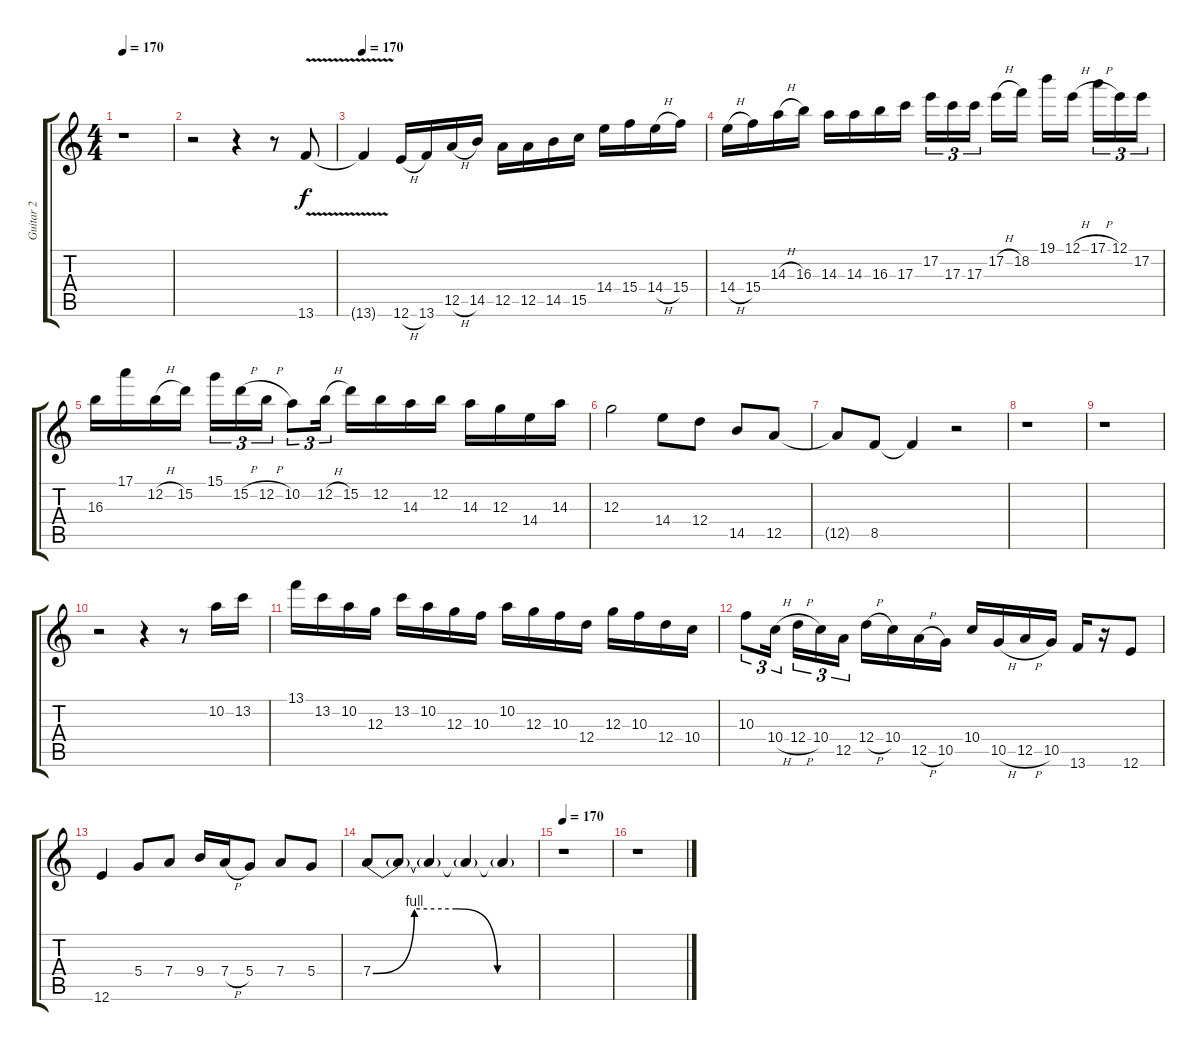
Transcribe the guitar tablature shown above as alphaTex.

\track ("Guitar 2" "Guitar 2") {instrument distortionguitar}
\staff {score tabs}
\tuning (E4 B3 G3 D3 A2 E2) {hide}
\ts (4 4)
\tempo 170
\clef g2
\ks c
r.1{dy f} |
r.2 r.4 r.8 13.6{v}.8 |
\tempo 170
13.6{t}.4 12.6{h}.16 13.6.16 12.5{h}.16 14.5.16 12.5.16 12.5.16 14.5.16 15.5.16 14.4.16 15.4.16 14.4{h}.16 15.4.16 |
14.4{h}.16 15.4.16 14.3{h}.16 16.3.16 14.3.16 14.3.16 16.3.16 17.3.16 17.2.16{tu (3 2)} 17.3.16{tu (3 2)} 17.3.16{tu (3 2) beam splitsecondary} 17.2{h}.16 18.2.16 19.1.16 12.1{h}.16{beam splitsecondary} 17.1{h}.16{tu (3 2)} 12.1.16{tu (3 2)} 17.2.16{tu (3 2)} |
16.3.16 17.1.16 12.2{h}.16 15.2.16 15.1.16{tu (3 2)} 15.2{h}.16{tu (3 2)} 12.2{h}.16{tu (3 2)} 10.2.8{tu (3 2)} 12.2{h}.16{tu (3 2)} 15.2.16 12.2.16 14.3.16 12.2.16 14.3.16 12.3.16 14.4.16 14.3.16 |
12.3.2 14.4.8 12.4.8 14.5.8 12.5.8 |
12.5{t}.8 8.5.8 8.5{t}.4 r.2 |
r.1 |
r.1 |
r.2 r.4 r.8 10.2.16 13.2.16 |
13.1.16 13.2.16 10.2.16 12.3.16 13.2.16 10.2.16 12.3.16 10.3.16 10.2.16 12.3.16 10.3.16 12.4.16 12.3.16 10.3.16 12.4.16 10.4.16 |
10.3.8{tu (3 2)} 10.4{h}.16{tu (3 2) beam splitsecondary} 12.4{h}.16{tu (3 2)} 10.4.16{tu (3 2)} 12.5.16{tu (3 2)} 12.4{h}.16 10.4.16 12.5{h}.16 10.5.16 10.4.16 10.5{h}.16 12.5{h}.16 10.5.16 13.6.16 r.16 12.6.8 |
12.6.4 5.4.8 7.4.8 9.4.16 7.4{h}.16 5.4.8 7.4.8 5.4.8 |
7.4{be (custom 0 0 15 4 30 4 45 0 60 0)}.8 7.4{t}.8 7.4{t}.4 7.4{t}.4 7.4{t}.4 |
\tempo 170
r.1 |
r.1
